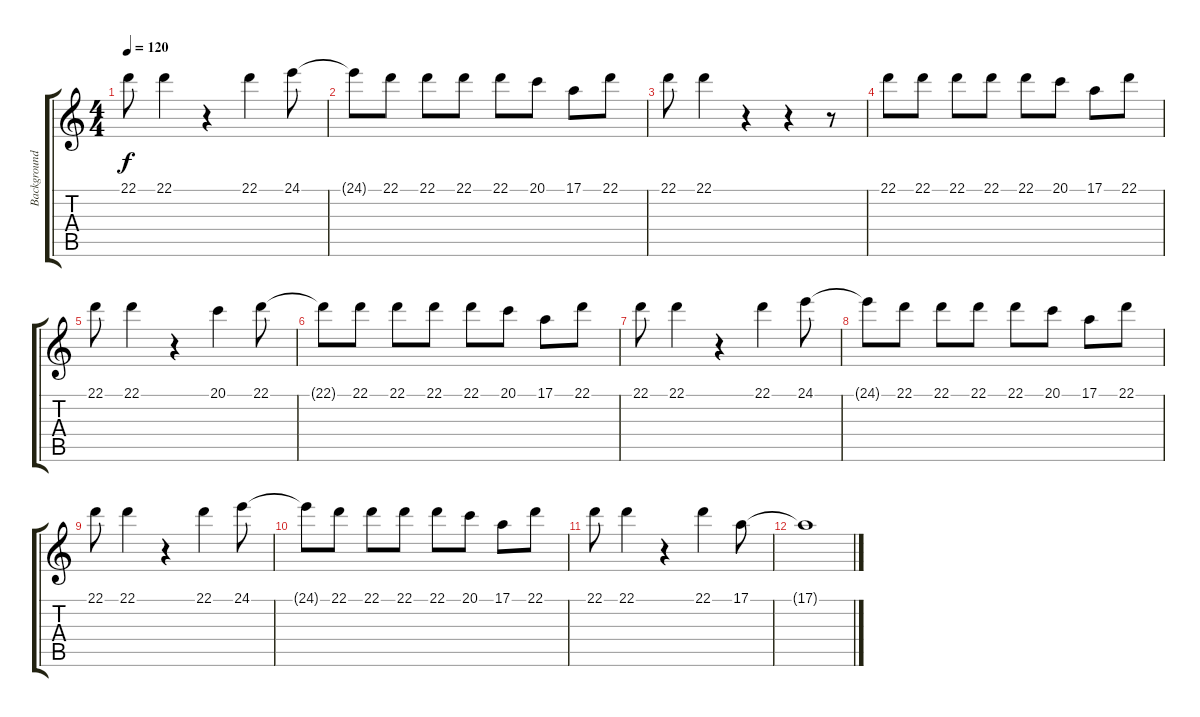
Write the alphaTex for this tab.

\track ("Background Vocals" "Background") {instrument fx5brightness}
\staff {score tabs}
\tuning (E4 B3 G3 D3 A2 E2) {hide}
\ts (4 4)
\tempo 120
\clef g2
\ks c
22.1.8{dy f} 22.1.4 r.4 22.1.4 24.1.8 |
24.1{t}.8 22.1.8 22.1.8 22.1.8 22.1.8 20.1.8 17.1.8 22.1.8 |
22.1.8 22.1.4 r.4 r.4 r.8 |
22.1.8 22.1.8 22.1.8 22.1.8 22.1.8 20.1.8 17.1.8 22.1.8 |
22.1.8 22.1.4 r.4 20.1.4 22.1.8 |
22.1{t}.8 22.1.8 22.1.8 22.1.8 22.1.8 20.1.8 17.1.8 22.1.8 |
22.1.8 22.1.4 r.4 22.1.4 24.1.8 |
24.1{t}.8 22.1.8 22.1.8 22.1.8 22.1.8 20.1.8 17.1.8 22.1.8 |
22.1.8 22.1.4 r.4 22.1.4 24.1.8 |
24.1{t}.8 22.1.8 22.1.8 22.1.8 22.1.8 20.1.8 17.1.8 22.1.8 |
22.1.8 22.1.4 r.4 22.1.4 17.1.8 |
17.1{t}.1
